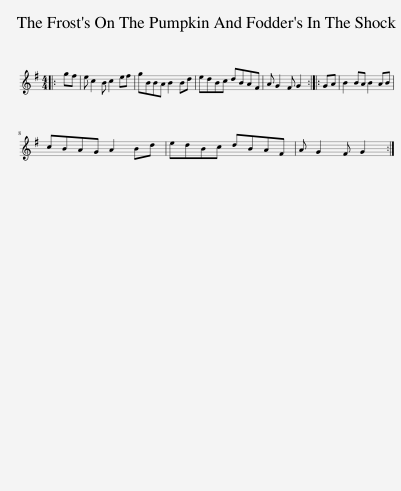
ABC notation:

X:1
L:1/8
M:4/4
I:linebreak $
K:G
V:1 treble
V:1
|: gf | e c2 B c2 ef | gBBA B2 Bd | edBc dBAF | A G2 F G2 :: %5
 GA | B2 BA B2 AB |$ cBAG A2 Bd | edBc dBAF | A G2 F G2 :| %10
